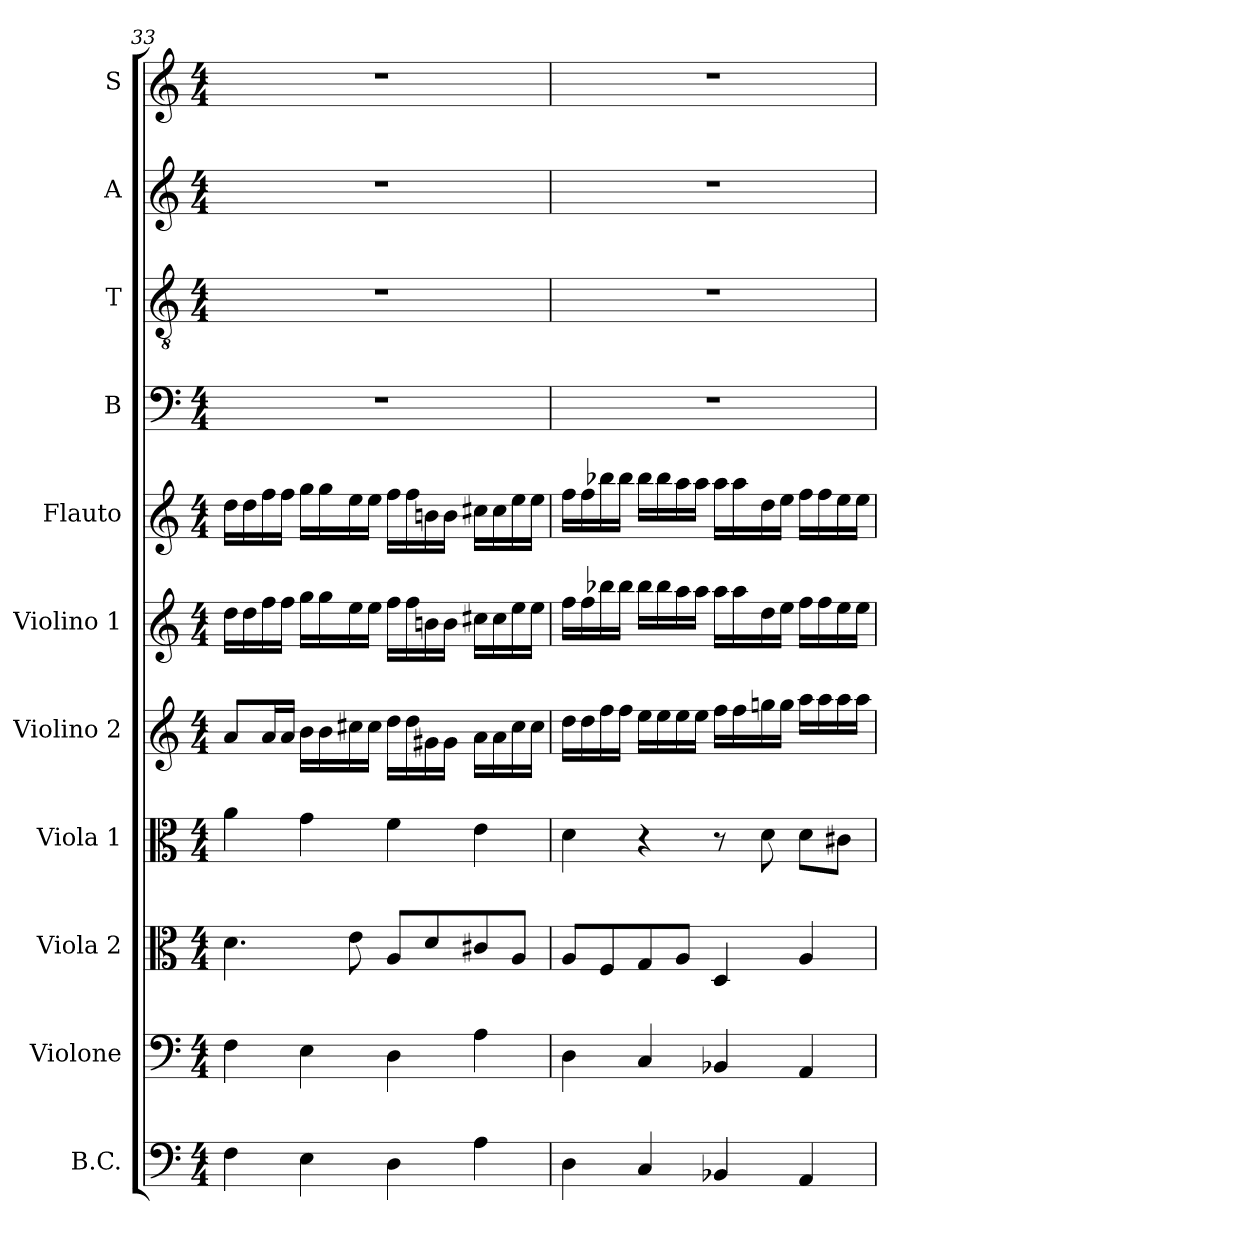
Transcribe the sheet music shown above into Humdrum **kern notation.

**kern	**kern	**kern	**kern	**kern	**kern	**kern	**kern	**kern	**kern	**kern
*part11	*part10	*part9	*part8	*part7	*part6	*part5	*part4	*part3	*part2	*part1
*staff11	*staff10	*staff9	*staff8	*staff7	*staff6	*staff5	*staff4	*staff3	*staff2	*staff1
*I"B.C.	*I"Violone	*I"Viola 2	*I"Viola 1	*I"Violino 2	*I"Violino 1	*I"Flauto	*I"B	*I"T	*I"A	*I"S
*I'B.C.	*I'Vne.	*I'Va2	*I'Va1	*I'Vn2	*I'Vn1	*I'Fl.	*I'B	*I'T	*I'A	*I'S
*clefF4	*clefF4	*clefC3	*clefC3	*clefG2	*clefG2	*clefG2	*clefF4	*clefGv2	*clefG2	*clefG2
*	*	*	*	*	*	*	*	*ITrd7c12	*	*
*k[]	*k[]	*k[]	*k[]	*k[]	*k[]	*k[]	*k[]	*k[]	*k[]	*k[]
*C:	*C:	*C:	*C:	*C:	*C:	*C:	*C:	*C:	*C:	*C:
*M4/4	*M4/4	*M4/4	*M4/4	*M4/4	*M4/4	*M4/4	*M4/4	*M4/4	*M4/4	*M4/4
=33	=33	=33	=33	=33	=33	=33	=33	=33	=33	=33
4Fi\	4Fi\	4.di\	4ai\	8ai/L	16ddi\LL	16ddi\LL	1r	1r	1r	1r
.	.	.	.	.	16ddi\	16ddi\	.	.	.	.
.	.	.	.	16ai/L	16ffi\	16ffi\	.	.	.	.
.	.	.	.	16ai/JJ	16ffi\JJ	16ffi\JJ	.	.	.	.
4Ei\	4Ei\	.	4gi\	16bi\LL	16ggi\LL	16ggi\LL	.	.	.	.
.	.	.	.	16bi\	16ggi\	16ggi\	.	.	.	.
.	.	8ei\	.	16cc#Xi\	16eei\	16eei\	.	.	.	.
.	.	.	.	16cc#i\JJ	16eei\JJ	16eei\JJ	.	.	.	.
4Di\	4Di\	8Ai/L	4fi\	16ddi\LL	16ffi\LL	16ffi\LL	.	.	.	.
.	.	.	.	16ddi\	16ffi\	16ffi\	.	.	.	.
.	.	8di/	.	16g#Xi\	16bni\	16bni\	.	.	.	.
.	.	.	.	16g#i\JJ	16bi\JJ	16bi\JJ	.	.	.	.
4Ai\	4Ai\	8c#Xi/	4ei\	16ai\LL	16cc#Xi\LL	16cc#Xi\LL	.	.	.	.
.	.	.	.	16ai\	16cc#i\	16cc#i\	.	.	.	.
.	.	8Ai/J	.	16cc#i\	16eei\	16eei\	.	.	.	.
.	.	.	.	16cc#i\JJ	16eei\JJ	16eei\JJ	.	.	.	.
=34	=34	=34	=34	=34	=34	=34	=34	=34	=34	=34
4Di\	4Di\	8Ai/L	4di\	16ddi\LL	16ffi\LL	16ffi\LL	1r	1r	1r	1r
.	.	.	.	16ddi\	16ffi\	16ffi\	.	.	.	.
.	.	8Fi/	.	16ffi\	16bb-Xi\	16bb-Xi\	.	.	.	.
.	.	.	.	16ffi\JJ	16bb-i\JJ	16bb-i\JJ	.	.	.	.
4Ci/	4Ci/	8Gi/	4r	16eei\LL	16bb-i\LL	16bb-i\LL	.	.	.	.
.	.	.	.	16eei\	16bb-i\	16bb-i\	.	.	.	.
.	.	8Ai/J	.	16eei\	16aai\	16aai\	.	.	.	.
.	.	.	.	16eei\JJ	16aai\JJ	16aai\JJ	.	.	.	.
4BB-Xi/	4BB-Xi/	4Di/	8r	16ffi\LL	16aai\LL	16aai\LL	.	.	.	.
.	.	.	.	16ffi\	16aai\	16aai\	.	.	.	.
.	.	.	8di\	16ggni\	16ddi\	16ddi\	.	.	.	.
.	.	.	.	16ggi\JJ	16eei\JJ	16eei\JJ	.	.	.	.
4AAi/	4AAi/	4Ai/	8di\L	16aai\LL	16ffi\LL	16ffi\LL	.	.	.	.
.	.	.	.	16aai\	16ffi\	16ffi\	.	.	.	.
.	.	.	8c#Xi\J	16aai\	16eei\	16eei\	.	.	.	.
.	.	.	.	16aai\JJ	16eei\JJ	16eei\JJ	.	.	.	.
=	=	=	=	=	=	=	=	=	=	=
*-	*-	*-	*-	*-	*-	*-	*-	*-	*-	*-
